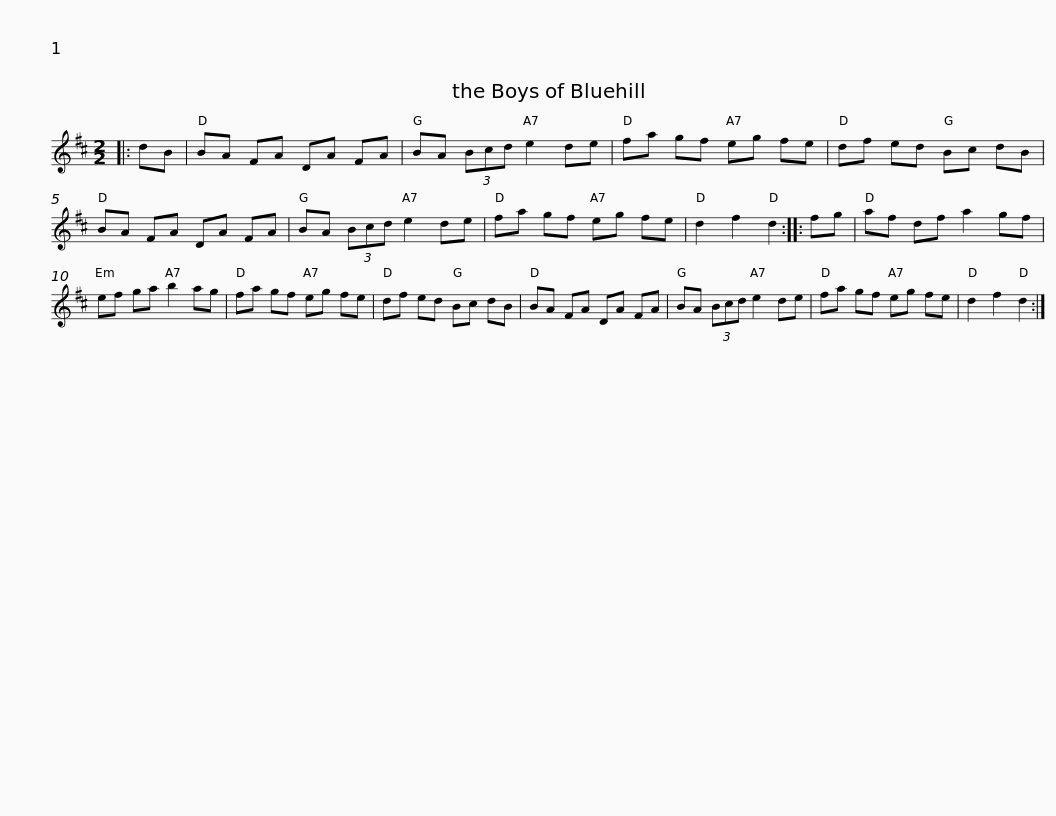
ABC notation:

X:1
L:1/8
M:2/2
I:linebreak $
K:D
V:1 treble
V:1
|: dB | BA FA DA FA | BA (3Bcd e2 de | fa gf eg fe | df ed Bc dB | %5
 BA FA DA FA |$ BA (3Bcd e2 de | fa gf eg fe | d2 f2 d2 :: fg | %10
 af df a2 gf | ef ga b2 ag |$ fa gf eg fe | df ed Bc dB | BA FA DA FA | %15
 BA (3Bcd e2 de | fa gf eg fe | d2 f2 d2 :| %18
